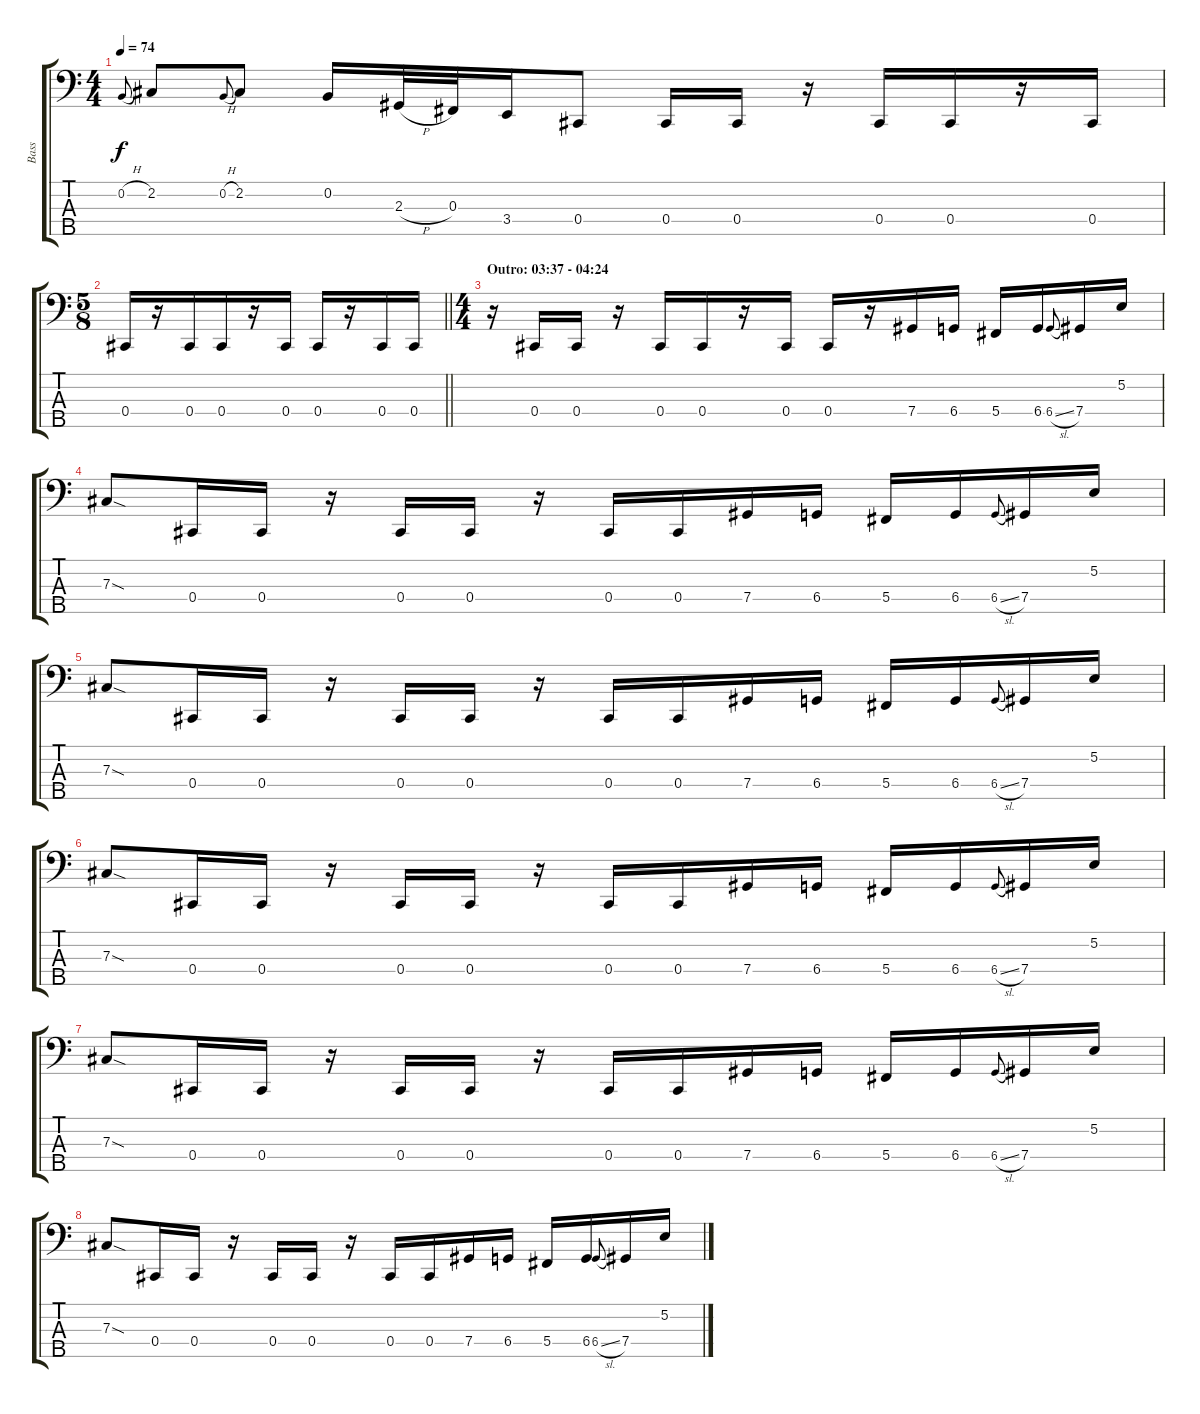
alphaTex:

\track ("Bass" "Bass") {instrument electricbasspick}
\staff {score tabs}
\tuning (E2 B1 Gb1 Db1 Ab0) {hide}
\ts (4 4)
\tempo 74
\clef f4
\ks c
0.2{h}.8{gr onbeat dy f} 2.2.8 0.2{h}.8{gr onbeat} 2.2.8 0.2.16 2.3{h}.32 0.3.32 3.4.16 0.4.8 0.4.16 0.4.16 r.16 0.4.16 0.4.16 r.16 0.4.16 |
\ts (5 8)
\barLineRight lightlight
0.4.16 r.16 0.4.16 0.4.16 r.16 0.4.16 0.4.16 r.16 0.4.16 0.4.16 |
\ts (4 4)
\section ("" "Outro: 03:37 - 04:24")
r.16 0.4.16 0.4.16 r.16 0.4.16 0.4.16 r.16 0.4.16 0.4.16 r.16 7.4.16 6.4.16 5.4.16 6.4.16 6.4{sl}.8{gr onbeat} 7.4.16 5.2.16 |
7.3{sod}.8 0.4.16 0.4.16 r.16 0.4.16 0.4.16 r.16 0.4.16 0.4.16 7.4.16 6.4.16 5.4.16 6.4.16 6.4{sl}.8{gr onbeat} 7.4.16 5.2.16 |
7.3{sod}.8 0.4.16 0.4.16 r.16 0.4.16 0.4.16 r.16 0.4.16 0.4.16 7.4.16 6.4.16 5.4.16 6.4.16 6.4{sl}.8{gr onbeat} 7.4.16 5.2.16 |
7.3{sod}.8 0.4.16 0.4.16 r.16 0.4.16 0.4.16 r.16 0.4.16 0.4.16 7.4.16 6.4.16 5.4.16 6.4.16 6.4{sl}.8{gr onbeat} 7.4.16 5.2.16 |
7.3{sod}.8 0.4.16 0.4.16 r.16 0.4.16 0.4.16 r.16 0.4.16 0.4.16 7.4.16 6.4.16 5.4.16 6.4.16 6.4{sl}.8{gr onbeat} 7.4.16 5.2.16 |
7.3{sod}.8 0.4.16 0.4.16 r.16 0.4.16 0.4.16 r.16 0.4.16 0.4.16 7.4.16 6.4.16 5.4.16 6.4.16 6.4{sl}.8{gr onbeat} 7.4.16 5.2.16
